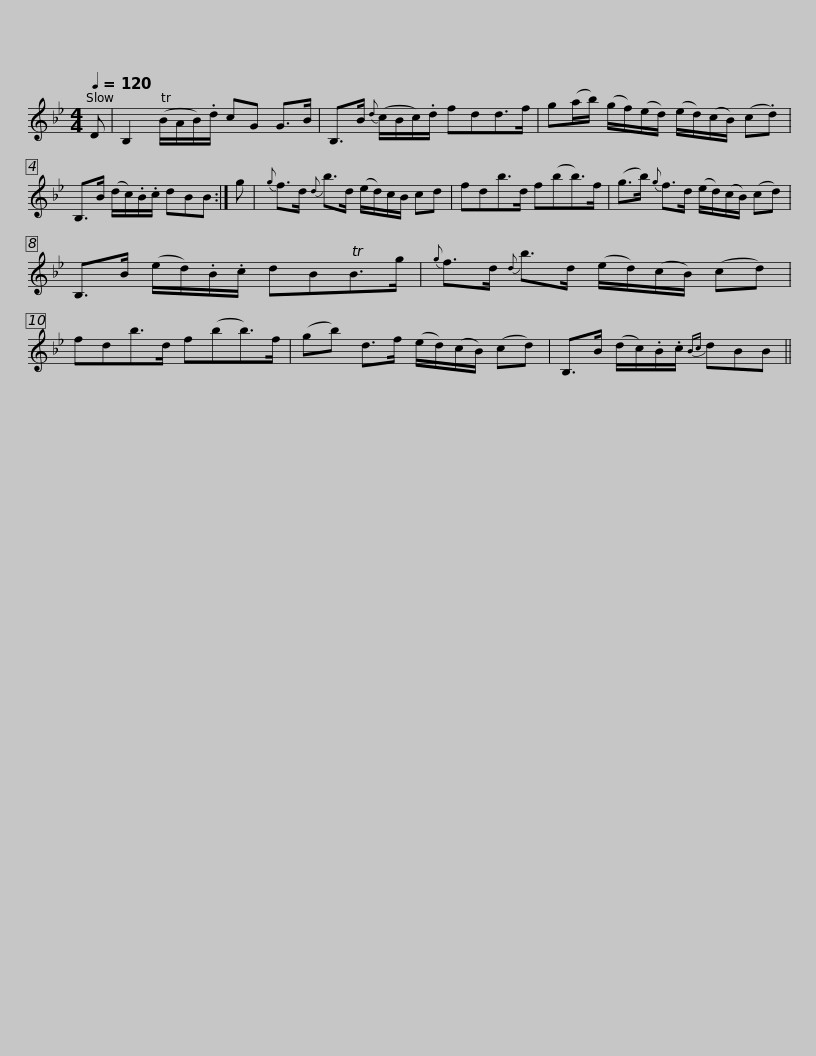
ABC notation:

X:1
L:1/8
Q:1/4=120
M:4/4
I:linebreak $
K:Bb
V:1 treble
V:1
 D | B,2 (TB/A/B/).d/ cG G>B | B,>B{d} (c/B/c/).d/ fdd>f | g(a/b/) (g/f/)(e/d/) (e/d/)(c/B/) (c.d) |$ B,>B (d/c/).B/.c/ dBB :| %5
 g |{g} f>d{d} b>d (e/d/)c/B/ cd | fdb>d f(bb>)f | (g>b){g} f>d (e/d/)(c/B/) (cd) |$ B,>B (e/d/).B/.c/ dBTB>g | %10
{g} f>d{d} b>d (e/d/)(c/B/) (cd) | fdb>d f(bb>)f | (gb) d>f (e/d/)(c/B/) (cd) |$ B,>B (d/c/).B/.c/{Bc} dBB || %14
